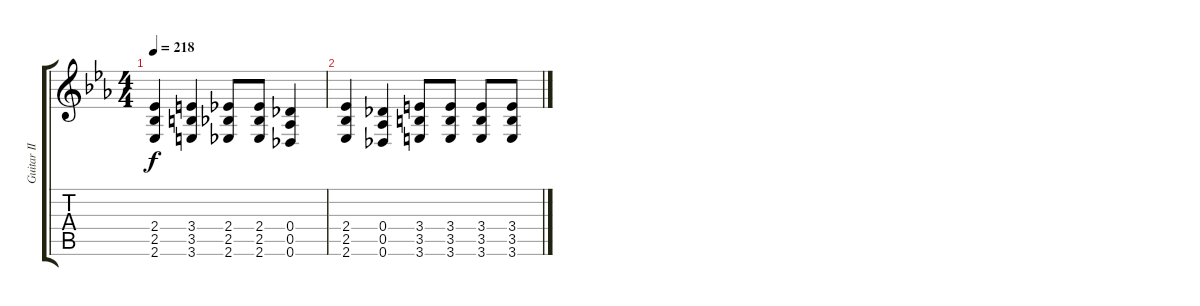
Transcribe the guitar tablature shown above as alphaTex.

\track ("Guitar II" "Guitar II") {instrument distortionguitar}
\staff {score tabs}
\tuning (Eb4 Bb3 Gb3 Db3 Ab2 Db2) {hide}
\ts (4 4)
\tempo 218
\clef g2
\ks eb
(2.4 2.5 2.6).4{dy f} (3.4 3.5 3.6).4 (2.4 2.5 2.6).8 (2.4 2.5 2.6).8 (0.4 0.5 0.6).4 |
(2.4 2.5 2.6).4 (0.4 0.5 0.6).4 (3.4 3.5 3.6).8 (3.4 3.5 3.6).8 (3.4 3.5 3.6).8 (3.4 3.5 3.6).8
